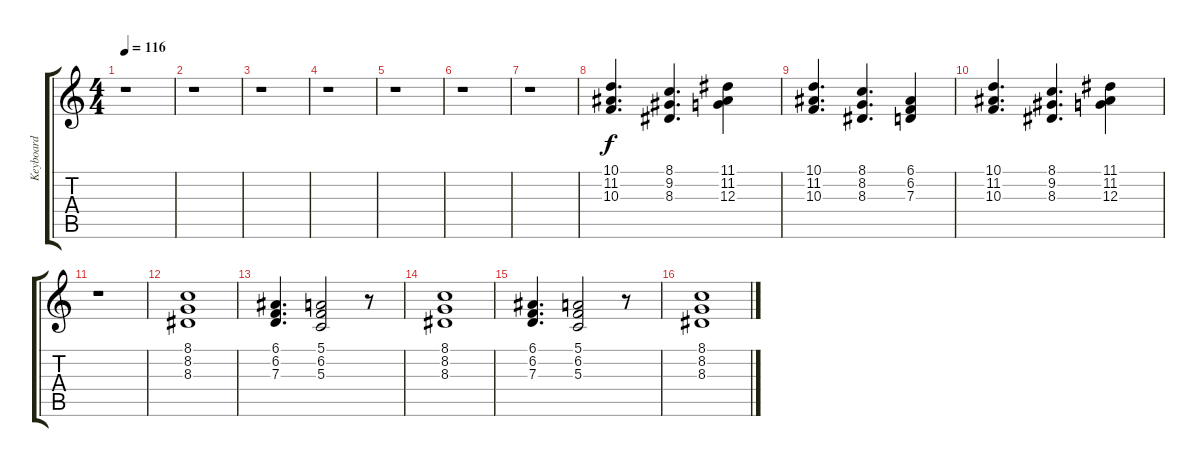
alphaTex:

\track ("Keyboard" "Keyboard") {instrument pad1newage}
\staff {score tabs}
\tuning (E4 B3 G3 D3 A2 E2) {hide}
\ts (4 4)
\tempo 116
\clef g2
\ks c
r.1{dy f} |
r.1 |
r.1 |
r.1 |
r.1 |
r.1 |
r.1 |
(10.1 11.2 10.3).4{d} (8.1 9.2 8.3).4{d} (11.1 11.2 12.3).4 |
(10.1 11.2 10.3).4{d} (8.1 8.2 8.3).4{d} (6.1 6.2 7.3).4 |
(10.1 11.2 10.3).4{d} (8.1 9.2 8.3).4{d} (11.1 11.2 12.3).4 |
r.1 |
(8.1 8.2 8.3).1 |
(6.1 6.2 7.3).4{d} (5.1 6.2 5.3).2 r.8 |
(8.1 8.2 8.3).1 |
(6.1 6.2 7.3).4{d} (5.1 6.2 5.3).2 r.8 |
(8.1 8.2 8.3).1
